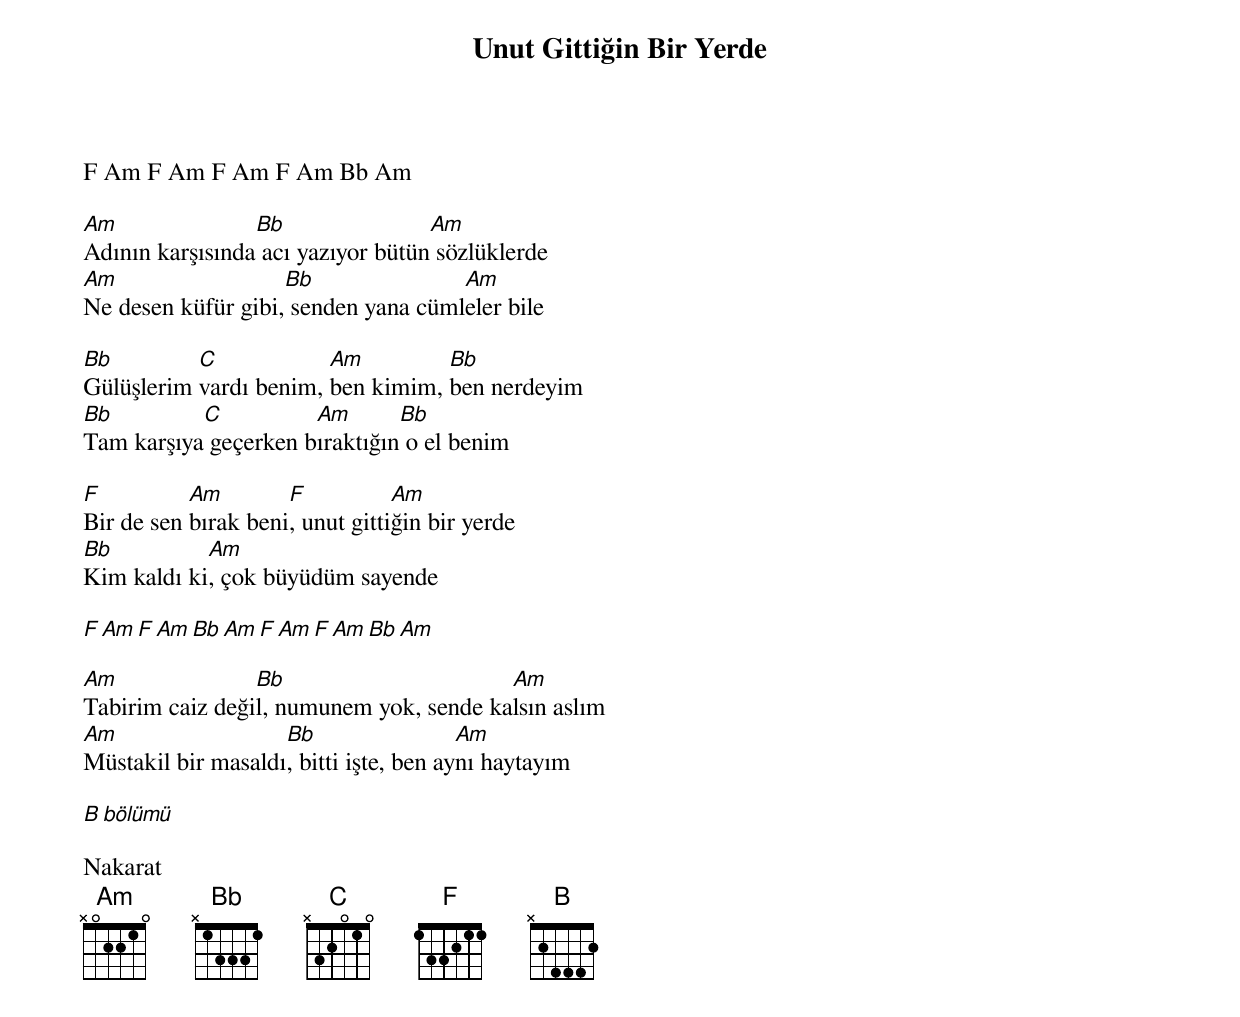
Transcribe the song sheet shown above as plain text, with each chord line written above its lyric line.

{title: Unut Gittiğin Bir Yerde}
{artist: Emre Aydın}

F Am F Am F Am F Am Bb Am

Am               Bb                Am
Adının karşısında acı yazıyor bütün sözlüklerde
Am                  Bb               Am
Ne desen küfür gibi, senden yana cümleler bile

Bb         C            Am         Bb
Gülüşlerim vardı benim, ben kimim, ben nerdeyim
Bb         C          Am       Bb
Tam karşıya geçerken bıraktığın o el benim

F          Am        F           Am
Bir de sen bırak beni, unut gittiğin bir yerde
Bb          Am
Kim kaldı ki, çok büyüdüm sayende

F Am F Am Bb Am F Am F Am Bb Am

Am               Bb                      Am
Tabirim caiz değil, numunem yok, sende kalsın aslım
Am                  Bb                  Am
Müstakil bir masaldı, bitti işte, ben aynı haytayım

B bölümü

Nakarat
